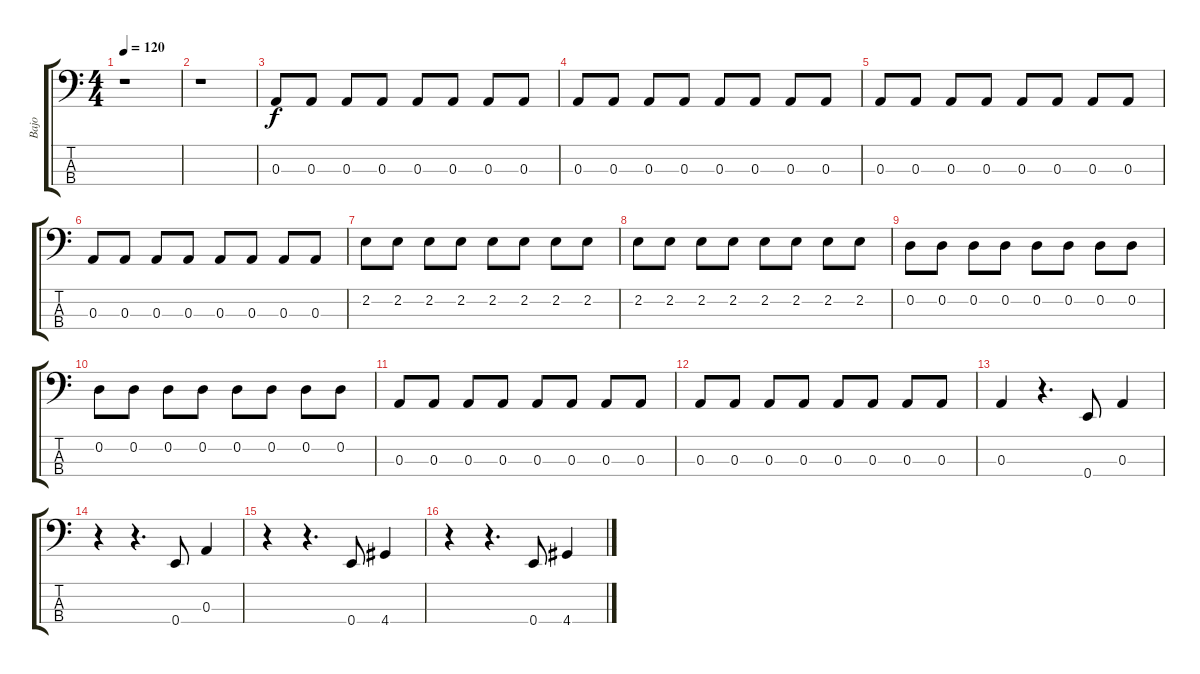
\track ("Bajo" "Bajo") {instrument electricbassfinger}
\staff {score tabs}
\tuning (G2 D2 A1 E1) {hide}
\ts (4 4)
\tempo 120
\clef f4
\ks c
r.1{dy f instrument electricbassfinger} |
r.1 |
0.3.8 0.3.8 0.3.8 0.3.8 0.3.8 0.3.8 0.3.8 0.3.8 |
0.3.8 0.3.8 0.3.8 0.3.8 0.3.8 0.3.8 0.3.8 0.3.8 |
0.3.8 0.3.8 0.3.8 0.3.8 0.3.8 0.3.8 0.3.8 0.3.8 |
0.3.8 0.3.8 0.3.8 0.3.8 0.3.8 0.3.8 0.3.8 0.3.8 |
2.2.8 2.2.8 2.2.8 2.2.8 2.2.8 2.2.8 2.2.8 2.2.8 |
2.2.8 2.2.8 2.2.8 2.2.8 2.2.8 2.2.8 2.2.8 2.2.8 |
0.2.8 0.2.8 0.2.8 0.2.8 0.2.8 0.2.8 0.2.8 0.2.8 |
0.2.8 0.2.8 0.2.8 0.2.8 0.2.8 0.2.8 0.2.8 0.2.8 |
0.3.8 0.3.8 0.3.8 0.3.8 0.3.8 0.3.8 0.3.8 0.3.8 |
0.3.8 0.3.8 0.3.8 0.3.8 0.3.8 0.3.8 0.3.8 0.3.8 |
0.3.4 r.4{d} 0.4.8 0.3.4 |
r.4 r.4{d} 0.4.8 0.3.4 |
r.4 r.4{d} 0.4.8 4.4.4 |
r.4 r.4{d} 0.4.8 4.4.4
